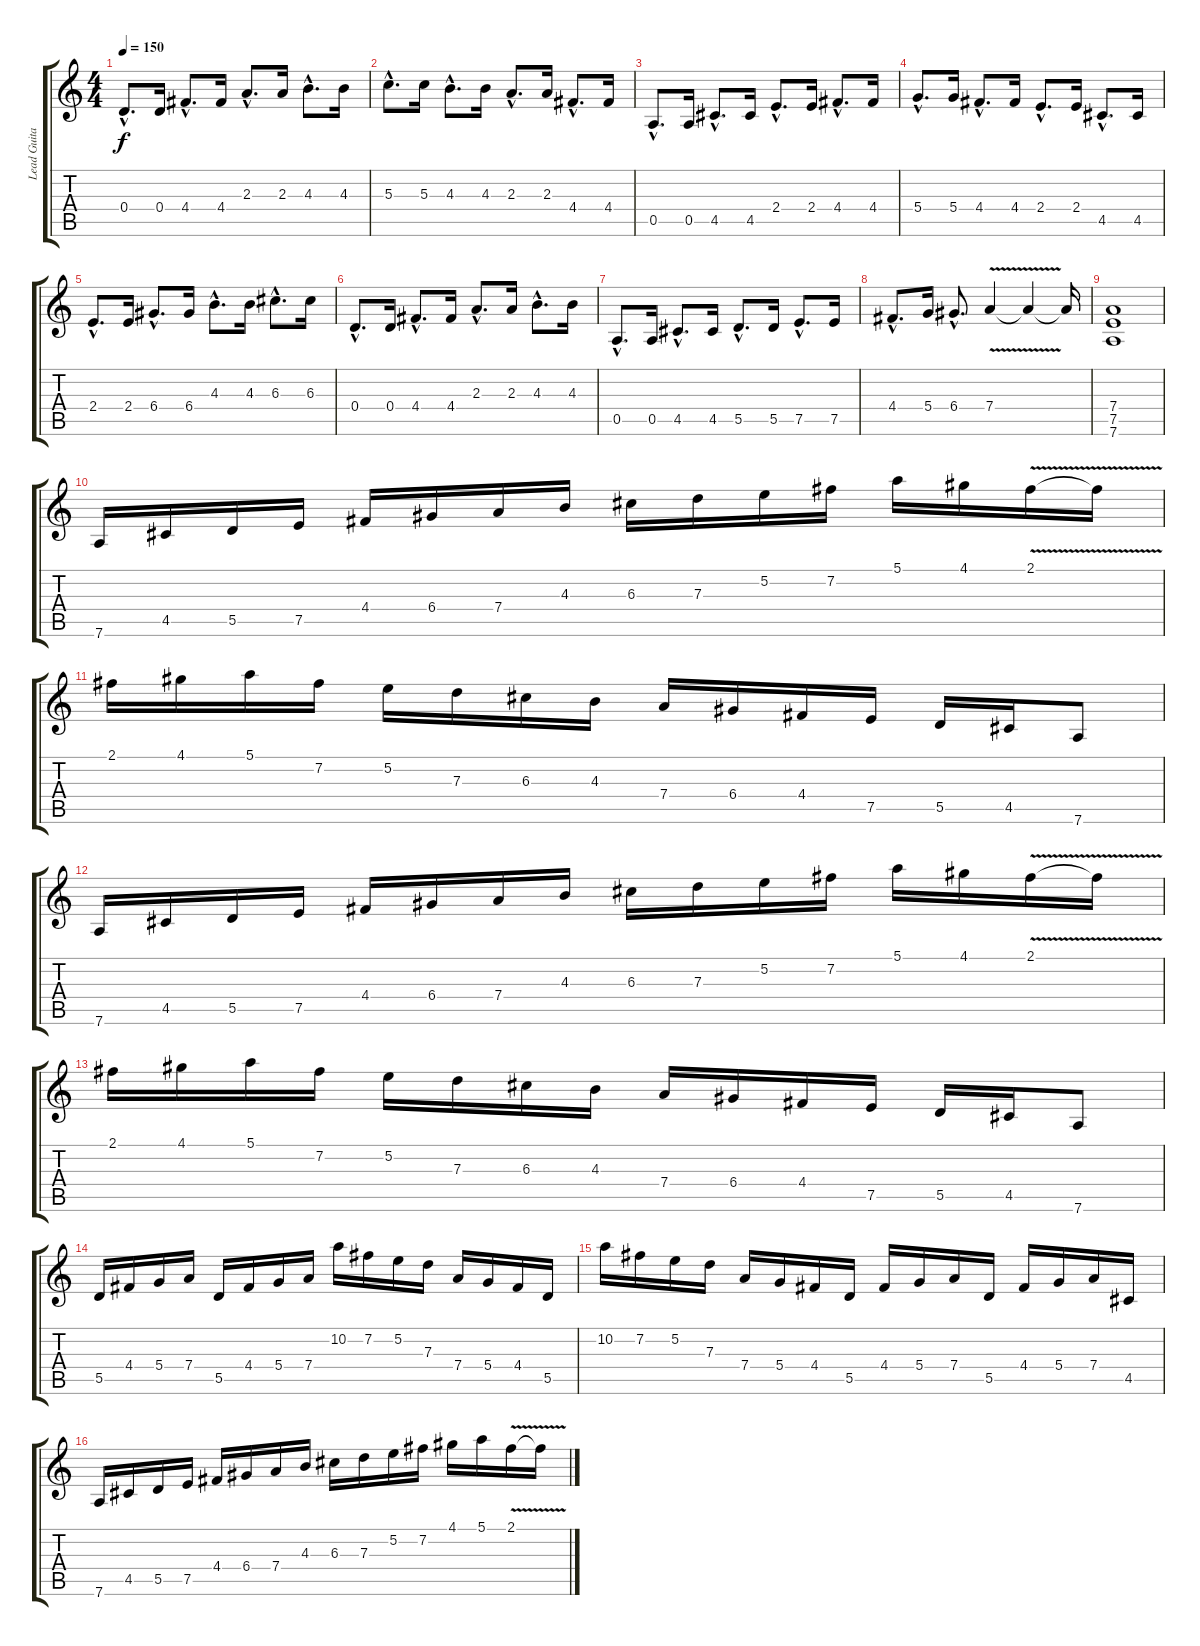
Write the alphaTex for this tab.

\track ("Lead Guitar" "Lead Guita") {instrument electricguitarjazz}
\staff {score tabs}
\tuning (E4 B3 G3 D3 A2 D2) {hide}
\ts (4 4)
\tempo 150
\clef g2
\ks c
0.4{hac}.8{d dy f} 0.4.16 4.4{hac}.8{d} 4.4.16 2.3{hac}.8{d} 2.3.16 4.3{hac}.8{d} 4.3.16 |
5.3{hac}.8{d} 5.3.16 4.3{hac}.8{d} 4.3.16 2.3{hac}.8{d} 2.3.16 4.4{hac}.8{d} 4.4.16 |
0.5{hac}.8{d} 0.5.16 4.5{hac}.8{d} 4.5.16 2.4{hac}.8{d} 2.4.16 4.4{hac}.8{d} 4.4.16 |
5.4{hac}.8{d} 5.4.16 4.4{hac}.8{d} 4.4.16 2.4{hac}.8{d} 2.4.16 4.5{hac}.8{d} 4.5.16 |
2.4{hac}.8{d} 2.4.16 6.4{hac}.8{d} 6.4.16 4.3{hac}.8{d} 4.3.16 6.3{hac}.8{d} 6.3.16 |
0.4{hac}.8{d} 0.4.16 4.4{hac}.8{d} 4.4.16 2.3{hac}.8{d} 2.3.16 4.3{hac}.8{d} 4.3.16 |
0.5{hac}.8{d} 0.5.16 4.5{hac}.8{d} 4.5.16 5.5{hac}.8{d} 5.5.16 7.5{hac}.8{d} 7.5.16 |
4.4{hac}.8{d} 5.4.16 6.4{hac}.8{d} 7.4{v}.4 7.4{t}.4 7.4{t}.16 |
(7.4 7.5 7.6).1 |
7.6.16{volume 14} 4.5.16 5.5.16 7.5.16 4.4.16 6.4.16 7.4.16 4.3.16 6.3.16 7.3.16 5.2.16 7.2.16 5.1.16 4.1.16 2.1{v}.16 2.1{t}.16 |
2.1.16 4.1.16 5.1.16 7.2.16 5.2.16 7.3.16 6.3.16 4.3.16 7.4.16 6.4.16 4.4.16 7.5.16 5.5.16 4.5.16 7.6.8 |
7.6.16 4.5.16 5.5.16 7.5.16 4.4.16 6.4.16 7.4.16 4.3.16 6.3.16 7.3.16 5.2.16 7.2.16 5.1.16 4.1.16 2.1{v}.16 2.1{t}.16 |
2.1.16 4.1.16 5.1.16 7.2.16 5.2.16 7.3.16 6.3.16 4.3.16 7.4.16 6.4.16 4.4.16 7.5.16 5.5.16 4.5.16 7.6.8 |
5.5.16 4.4.16 5.4.16 7.4.16 5.5.16 4.4.16 5.4.16 7.4.16 10.2.16 7.2.16 5.2.16 7.3.16 7.4.16 5.4.16 4.4.16 5.5.16 |
10.2.16 7.2.16 5.2.16 7.3.16 7.4.16 5.4.16 4.4.16 5.5.16 4.4.16 5.4.16 7.4.16 5.5.16 4.4.16 5.4.16 7.4.16 4.5.16 |
7.6.16 4.5.16 5.5.16 7.5.16 4.4.16 6.4.16 7.4.16 4.3.16 6.3.16 7.3.16 5.2.16 7.2.16 4.1.16 5.1.16 2.1{v}.16 2.1{t}.16
